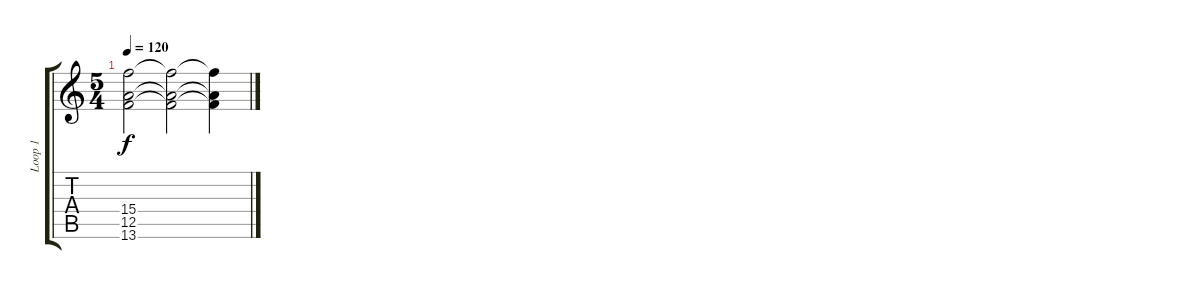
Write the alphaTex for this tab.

\track ("Loop 1" "Loop 1") {instrument acousticguitarnylon}
\staff {score tabs}
\tuning (E4 B3 G3 D3 A2 E2) {hide}
\ts (5 4)
\tempo 120
\clef g2
\ks c
(15.4{t} 12.5{t} 13.6{t}).2{dy f} (15.4{t} 12.5{t} 13.6{t}).2 (15.4{t} 12.5{t} 13.6{t}).4
